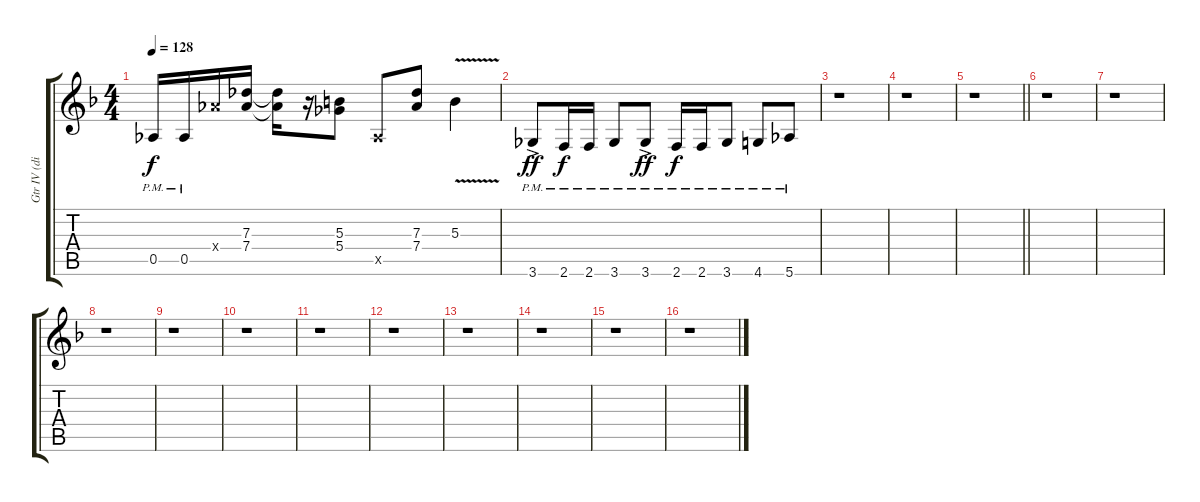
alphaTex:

\track ("Gtr IV (dist.)" "Gtr IV (di") {instrument distortionguitar}
\staff {score tabs}
\tuning (Eb4 Bb3 Gb3 Db3 Ab2 Eb2) {hide}
\ts (4 4)
\tempo 128
\clef g2
\ks f
0.5{pm}.16{dy f} 0.5{pm}.16 7.4{x}.16 (7.3 7.4).16 (7.3{t} 7.4{t}).16 r.16 (5.3 5.4).8 0.5{x}.8 (7.3 7.4).8 5.3{v}.4 |
3.6{ac pm}.8{dy ff} 2.6{pm}.16{dy f} 2.6{pm}.16 3.6{pm}.8 3.6{ac pm}.8{dy ff} 2.6{pm}.16{dy f} 2.6{pm}.16 3.6{pm}.8 4.6{pm}.8 5.6{pm}.8 |
r.1 |
r.1 |
\barLineRight lightlight
r.1 |
r.1 |
r.1 |
r.1 |
r.1 |
r.1 |
r.1 |
r.1 |
r.1 |
r.1 |
r.1 |
r.1
